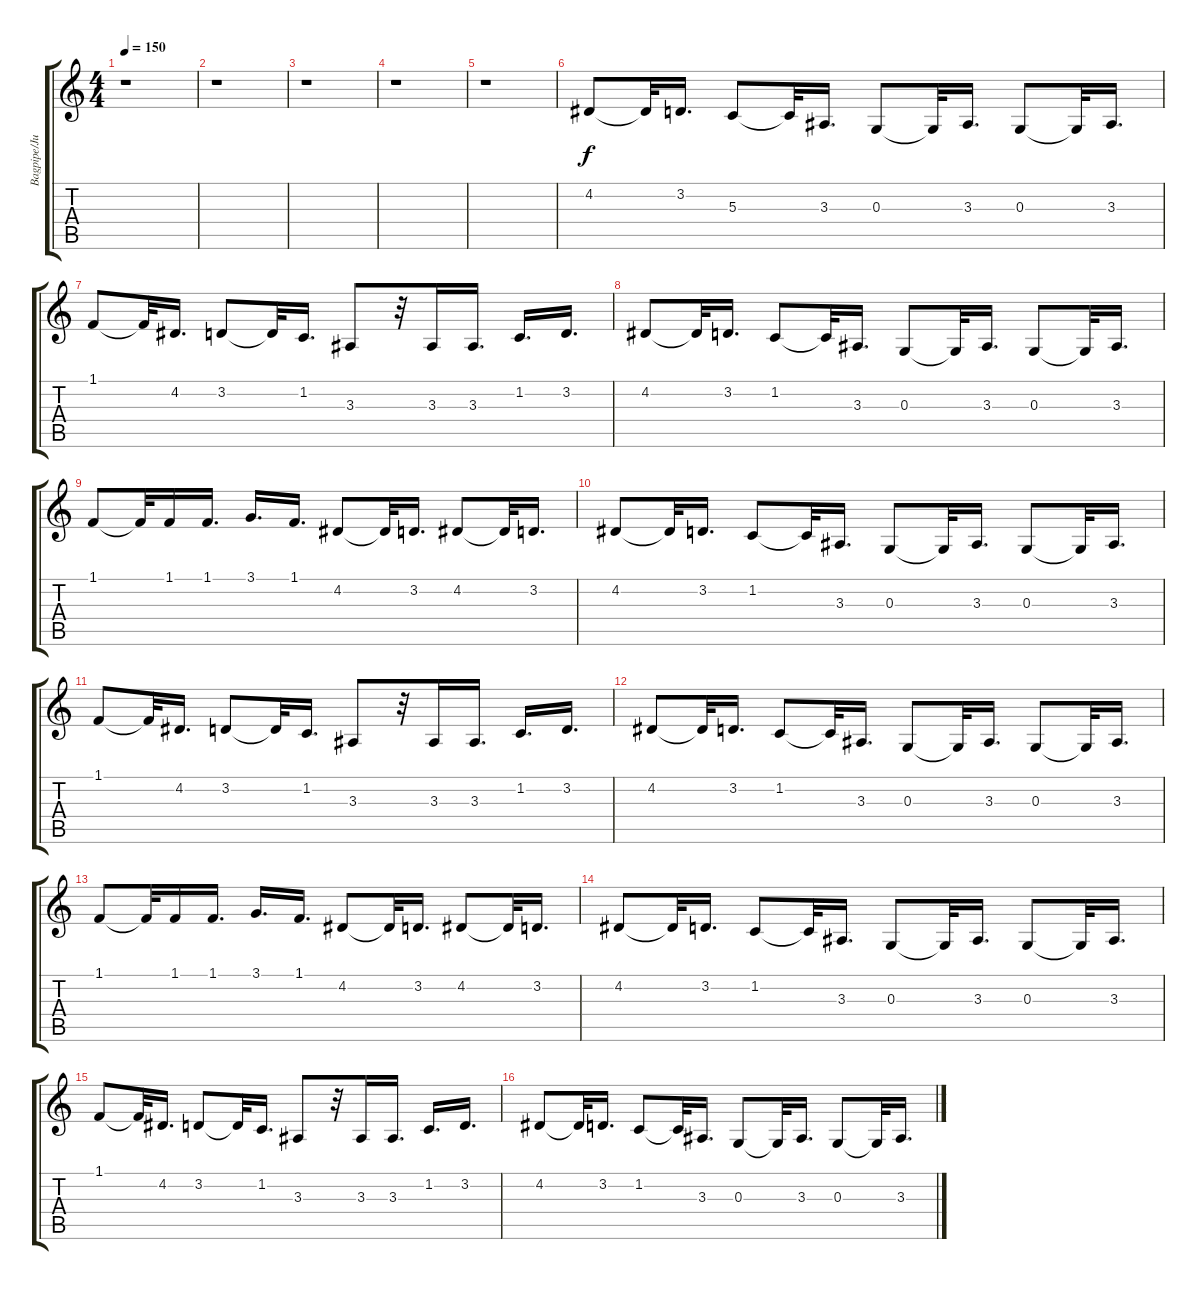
\track ("Bagpipe/Juho" "Bagpipe/Ju") {instrument shanai}
\staff {score tabs}
\tuning (E4 B3 G3 D3 A2 E2) {hide}
\ts (4 4)
\tempo 150
\clef g2
\ks c
r.1{dy f} |
r.1 |
r.1 |
r.1 |
r.1 |
4.2.8 4.2{t}.32 3.2.16{d} 5.3.8 5.3{t}.32 3.3.16{d} 0.3.8 0.3{t}.32 3.3.16{d} 0.3.8 0.3{t}.32 3.3.16{d} |
1.1.8 1.1{t}.32 4.2.16{d} 3.2.8 3.2{t}.32 1.2.16{d} 3.3.8 r.32 3.3.16 3.3.16{d} 1.2.16{d} 3.2.16{d} |
4.2.8 4.2{t}.32 3.2.16{d} 1.2.8 1.2{t}.32 3.3.16{d} 0.3.8 0.3{t}.32 3.3.16{d} 0.3.8 0.3{t}.32 3.3.16{d} |
1.1.8 1.1{t}.32 1.1.16 1.1.16{d} 3.1.16{d} 1.1.16{d} 4.2.8 4.2{t}.32 3.2.16{d} 4.2.8 4.2{t}.32 3.2.16{d} |
4.2.8 4.2{t}.32 3.2.16{d} 1.2.8 1.2{t}.32 3.3.16{d} 0.3.8 0.3{t}.32 3.3.16{d} 0.3.8 0.3{t}.32 3.3.16{d} |
1.1.8 1.1{t}.32 4.2.16{d} 3.2.8 3.2{t}.32 1.2.16{d} 3.3.8 r.32 3.3.16 3.3.16{d} 1.2.16{d} 3.2.16{d} |
4.2.8 4.2{t}.32 3.2.16{d} 1.2.8 1.2{t}.32 3.3.16{d} 0.3.8 0.3{t}.32 3.3.16{d} 0.3.8 0.3{t}.32 3.3.16{d} |
1.1.8 1.1{t}.32 1.1.16 1.1.16{d} 3.1.16{d} 1.1.16{d} 4.2.8 4.2{t}.32 3.2.16{d} 4.2.8 4.2{t}.32 3.2.16{d} |
4.2.8 4.2{t}.32 3.2.16{d} 1.2.8 1.2{t}.32 3.3.16{d} 0.3.8 0.3{t}.32 3.3.16{d} 0.3.8 0.3{t}.32 3.3.16{d} |
1.1.8 1.1{t}.32 4.2.16{d} 3.2.8 3.2{t}.32 1.2.16{d} 3.3.8 r.32 3.3.16 3.3.16{d} 1.2.16{d} 3.2.16{d} |
4.2.8 4.2{t}.32 3.2.16{d} 1.2.8 1.2{t}.32 3.3.16{d} 0.3.8 0.3{t}.32 3.3.16{d} 0.3.8 0.3{t}.32 3.3.16{d}
